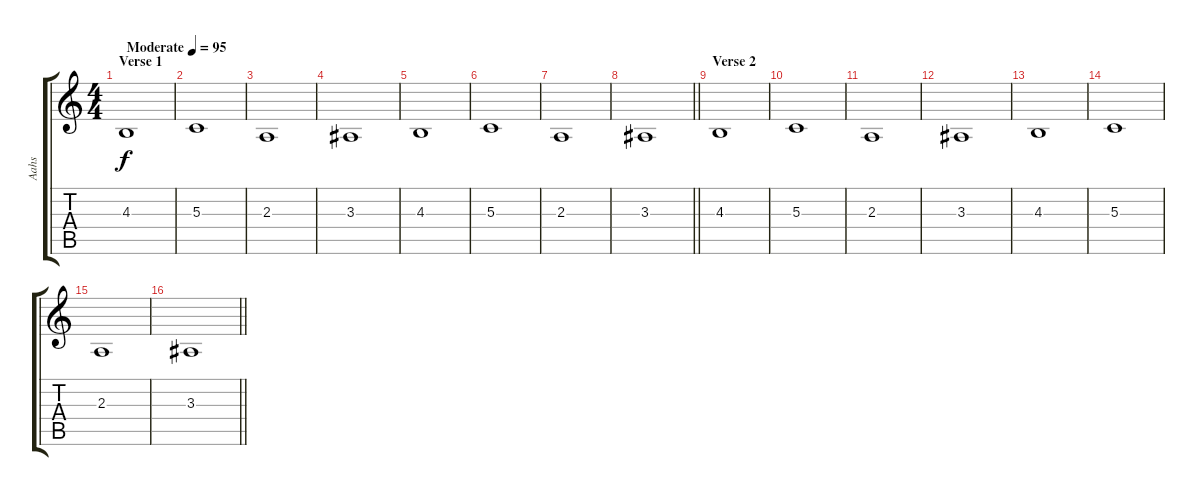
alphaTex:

\track ("Aahs" "Aahs") {instrument choiraahs}
\staff {score tabs}
\tuning (E4 B3 G3 D3 A2 E2) {hide}
\ts (4 4)
\section ("" "Verse 1")
\tempo (95 "Moderate")
\clef g2
\ks c
4.3.1{dy f instrument choiraahs} |
5.3.1 |
2.3.1 |
3.3.1 |
4.3.1 |
5.3.1 |
2.3.1 |
\barLineRight lightlight
3.3.1 |
\section ("" "Verse 2")
4.3.1 |
5.3.1 |
2.3.1 |
3.3.1 |
4.3.1 |
5.3.1 |
2.3.1 |
\barLineRight lightlight
3.3.1
